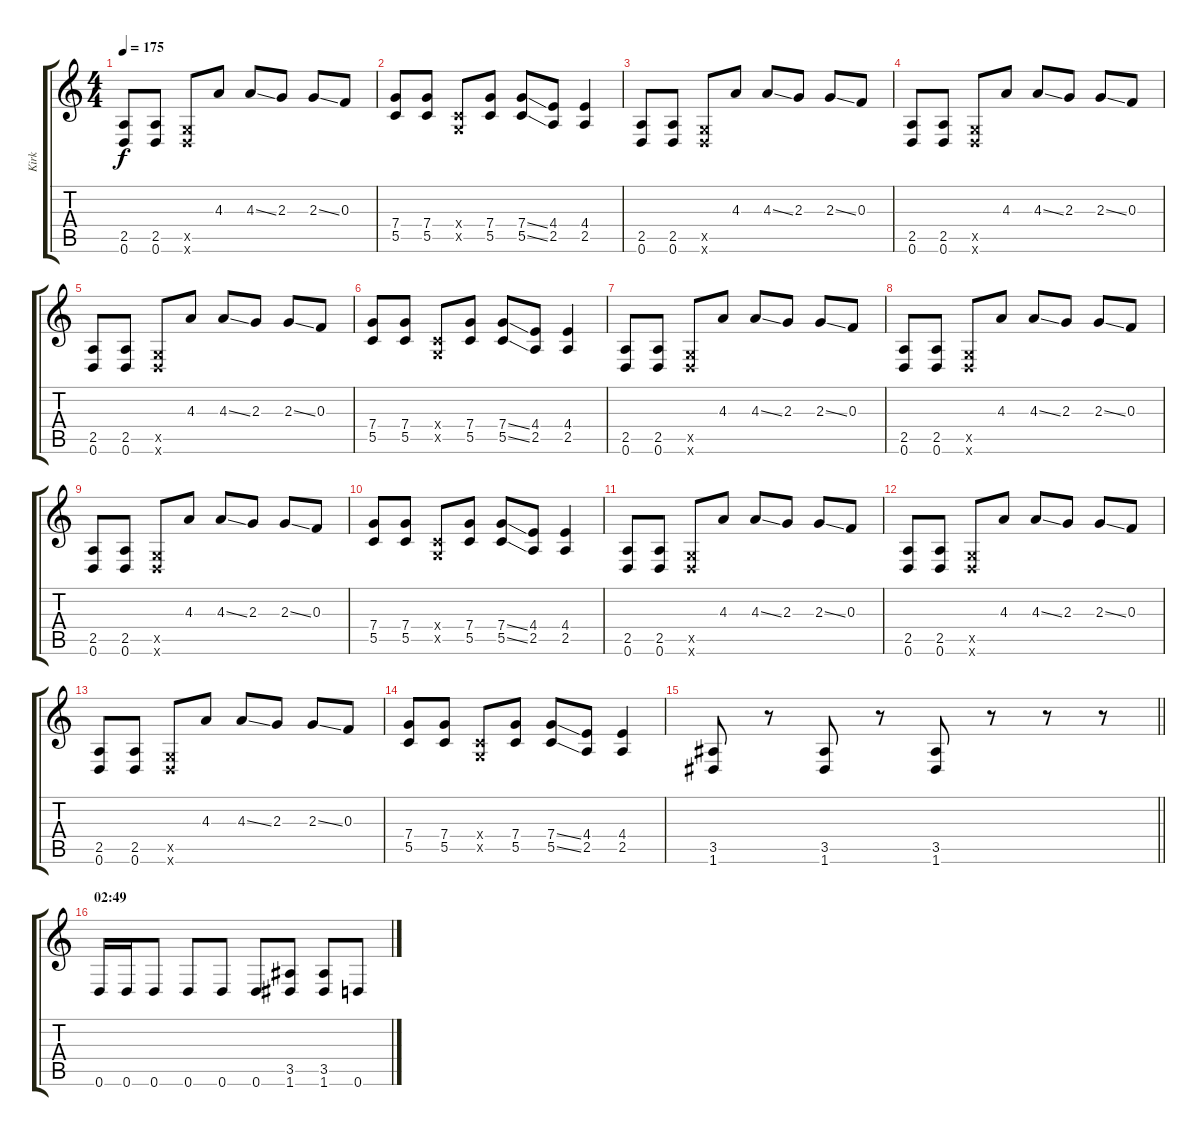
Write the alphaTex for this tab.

\track ("Kirk" "Kirk") {instrument distortionguitar}
\staff {score tabs}
\tuning (D4 A3 F3 C3 G2 D2) {hide}
\ts (4 4)
\tempo 175
\clef g2
\ks c
(2.5 0.6).8{dy f} (2.5 0.6).8 (0.5{x} 0.6{x}).8 4.3.8 4.3{ss}.8 2.3.8 2.3{ss}.8 0.3.8 |
(7.4 5.5).8 (7.4 5.5).8 (0.4{x} 0.5{x}).8 (7.4 5.5).8 (7.4{ss} 5.5{ss}).8 (4.4 2.5).8 (4.4 2.5).4 |
(2.5 0.6).8 (2.5 0.6).8 (0.5{x} 0.6{x}).8 4.3.8 4.3{ss}.8 2.3.8 2.3{ss}.8 0.3.8 |
(2.5 0.6).8 (2.5 0.6).8 (0.5{x} 0.6{x}).8 4.3.8 4.3{ss}.8 2.3.8 2.3{ss}.8 0.3.8 |
(2.5 0.6).8 (2.5 0.6).8 (0.5{x} 0.6{x}).8 4.3.8 4.3{ss}.8 2.3.8 2.3{ss}.8 0.3.8 |
(7.4 5.5).8 (7.4 5.5).8 (0.4{x} 0.5{x}).8 (7.4 5.5).8 (7.4{ss} 5.5{ss}).8 (4.4 2.5).8 (4.4 2.5).4 |
(2.5 0.6).8 (2.5 0.6).8 (0.5{x} 0.6{x}).8 4.3.8 4.3{ss}.8 2.3.8 2.3{ss}.8 0.3.8 |
(2.5 0.6).8 (2.5 0.6).8 (0.5{x} 0.6{x}).8 4.3.8 4.3{ss}.8 2.3.8 2.3{ss}.8 0.3.8 |
(2.5 0.6).8 (2.5 0.6).8 (0.5{x} 0.6{x}).8 4.3.8 4.3{ss}.8 2.3.8 2.3{ss}.8 0.3.8 |
(7.4 5.5).8 (7.4 5.5).8 (0.4{x} 0.5{x}).8 (7.4 5.5).8 (7.4{ss} 5.5{ss}).8 (4.4 2.5).8 (4.4 2.5).4 |
(2.5 0.6).8 (2.5 0.6).8 (0.5{x} 0.6{x}).8 4.3.8 4.3{ss}.8 2.3.8 2.3{ss}.8 0.3.8 |
(2.5 0.6).8 (2.5 0.6).8 (0.5{x} 0.6{x}).8 4.3.8 4.3{ss}.8 2.3.8 2.3{ss}.8 0.3.8 |
(2.5 0.6).8 (2.5 0.6).8 (0.5{x} 0.6{x}).8 4.3.8 4.3{ss}.8 2.3.8 2.3{ss}.8 0.3.8 |
(7.4 5.5).8 (7.4 5.5).8 (0.4{x} 0.5{x}).8 (7.4 5.5).8 (7.4{ss} 5.5{ss}).8 (4.4 2.5).8 (4.4 2.5).4 |
\barLineRight lightlight
(3.5 1.6).8 r.8 (3.5 1.6).8 r.8 (3.5 1.6).8 r.8 r.8 r.8 |
\section ("" "02:49")
0.6.16 0.6.16 0.6.8 0.6.8 0.6.8 0.6.8 (3.5 1.6).8 (3.5 1.6).8 0.6.8
